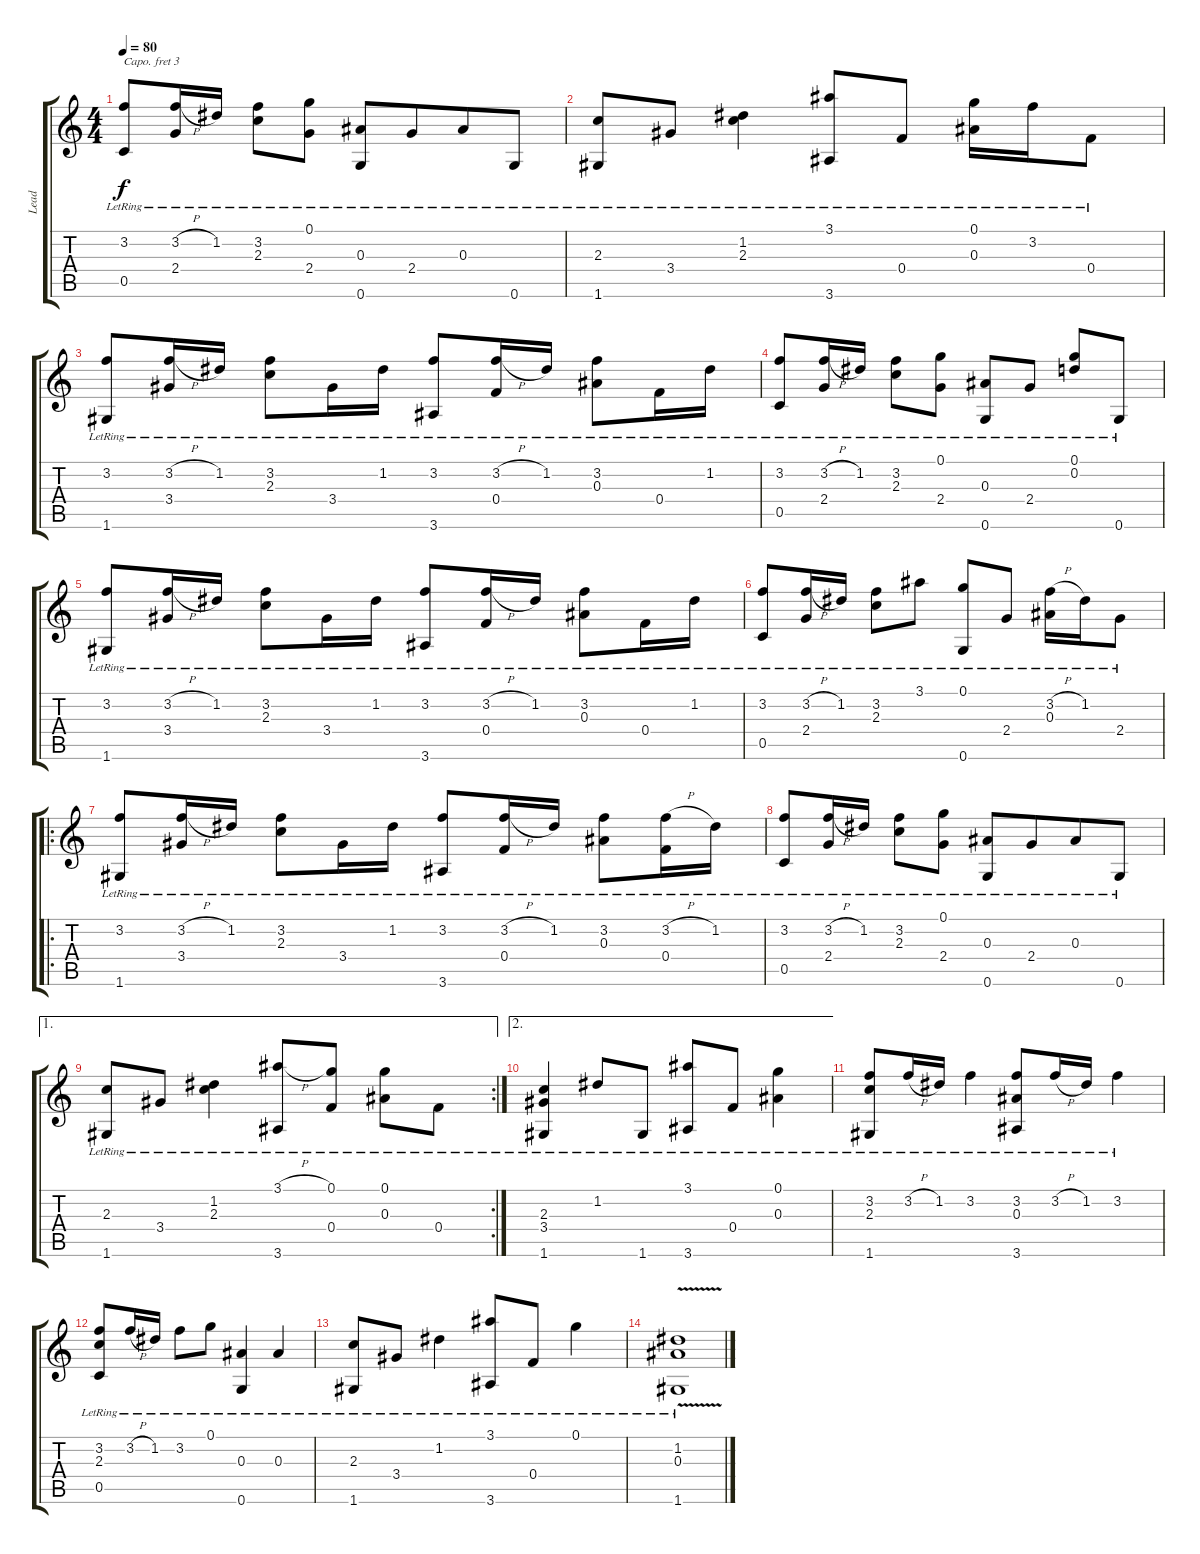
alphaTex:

\track ("Lead" "Lead") {instrument acousticguitarsteel}
\staff {score tabs}
\capo 3
\tuning (E4 B3 G3 D3 A2 E2) {hide}
\ts (4 4)
\tempo 80
\clef g2
\ks c
(3.2{lr} 0.5{lr}).8{dy f} (3.2{h lr} 2.4{lr}).16 1.2{lr}.16 (3.2{lr} 2.3{lr}).8 (0.1{lr} 2.4{lr}).8 (0.3{lr} 0.6{lr}).8 2.4{lr}.8{beam merge} 0.3{lr}.8 0.6{lr}.8 |
(2.3{lr} 1.6{lr}).8 3.4{lr}.8 (1.2{lr} 2.3{lr}).4 (3.1{lr} 3.6{lr}).8 0.4{lr}.8 (0.1{lr} 0.3{lr}).16 3.2{lr}.16 0.4{lr}.8 |
(3.2{lr} 1.6{lr}).8 (3.2{h lr} 3.4{lr}).16 1.2{lr}.16 (3.2{lr} 2.3{lr}).8 3.4{lr}.16 1.2{lr}.16 (3.2{lr} 3.6{lr}).8 (3.2{h lr} 0.4{lr}).16 1.2{lr}.16 (3.2{lr} 0.3{lr}).8 0.4{lr}.16 1.2{lr}.16 |
(3.2{lr} 0.5{lr}).8 (3.2{h lr} 2.4{lr}).16 1.2{lr}.16 (3.2{lr} 2.3{lr}).8 (0.1{lr} 2.4{lr}).8 (0.3{lr} 0.6{lr}).8 2.4{lr}.8 (0.1{lr} 0.2{lr}).8 0.6{lr}.8 |
(3.2{lr} 1.6{lr}).8 (3.2{h lr} 3.4{lr}).16 1.2{lr}.16 (3.2{lr} 2.3{lr}).8 3.4{lr}.16 1.2{lr}.16 (3.2{lr} 3.6{lr}).8 (3.2{h lr} 0.4{lr}).16 1.2{lr}.16 (3.2{lr} 0.3{lr}).8 0.4{lr}.16 1.2{lr}.16 |
(3.2{lr} 0.5{lr}).8 (3.2{h lr} 2.4{lr}).16 1.2{lr}.16 (3.2{lr} 2.3{lr}).8 3.1{lr}.8 (0.1{lr} 0.6{lr}).8 2.4{lr}.8 (3.2{h lr} 0.3{lr}).16 1.2{lr}.16 2.4{lr}.8 |
\ro
(3.2{lr} 1.6{lr}).8 (3.2{h lr} 3.4{lr}).16 1.2{lr}.16 (3.2{lr} 2.3{lr}).8 3.4{lr}.16 1.2{lr}.16 (3.2{lr} 3.6{lr}).8 (3.2{h lr} 0.4{lr}).16 1.2{lr}.16 (3.2{lr} 0.3{lr}).8 (3.2{h lr} 0.4{lr}).16 1.2{lr}.16 |
(3.2{lr} 0.5{lr}).8 (3.2{h lr} 2.4{lr}).16 1.2{lr}.16 (3.2{lr} 2.3{lr}).8 (0.1{lr} 2.4{lr}).8 (0.3{lr} 0.6{lr}).8 2.4{lr}.8{beam merge} 0.3{lr}.8 0.6{lr}.8 |
\ae 1
\rc 2
(2.3{lr} 1.6{lr}).8 3.4{lr}.8 (1.2{lr} 2.3{lr}).4 (3.1{h lr} 3.6{lr}).8 (0.1{lr} 0.4{lr}).8 (0.1{lr} 0.3{lr}).8 0.4{lr}.8 |
\ae 2
(2.3{lr} 3.4{lr} 1.6{lr}).4 1.2{lr}.8 1.6{lr}.8 (3.1{lr} 3.6{lr}).8 0.4{lr}.8 (0.1{lr} 0.3{lr}).4 |
(3.2{lr} 2.3{lr} 1.6{lr}).8 3.2{h lr}.16 1.2{lr}.16 3.2{lr}.4 (3.2{lr} 0.3{lr} 3.6{lr}).8 3.2{h lr}.16 1.2{lr}.16 3.2{lr}.4 |
(3.2{lr} 2.3{lr} 0.5{lr}).8 3.2{h lr}.16 1.2{lr}.16 3.2{lr}.8 0.1{lr}.8 (0.3{lr} 0.6{lr}).4 0.3{lr}.4 |
(2.3{lr} 1.6{lr}).8 3.4{lr}.8 1.2{lr}.4 (3.1{lr} 3.6{lr}).8 0.4{lr}.8 0.1{lr}.4 |
(1.2{lr} 0.3{lr} 1.6{v lr}).1
